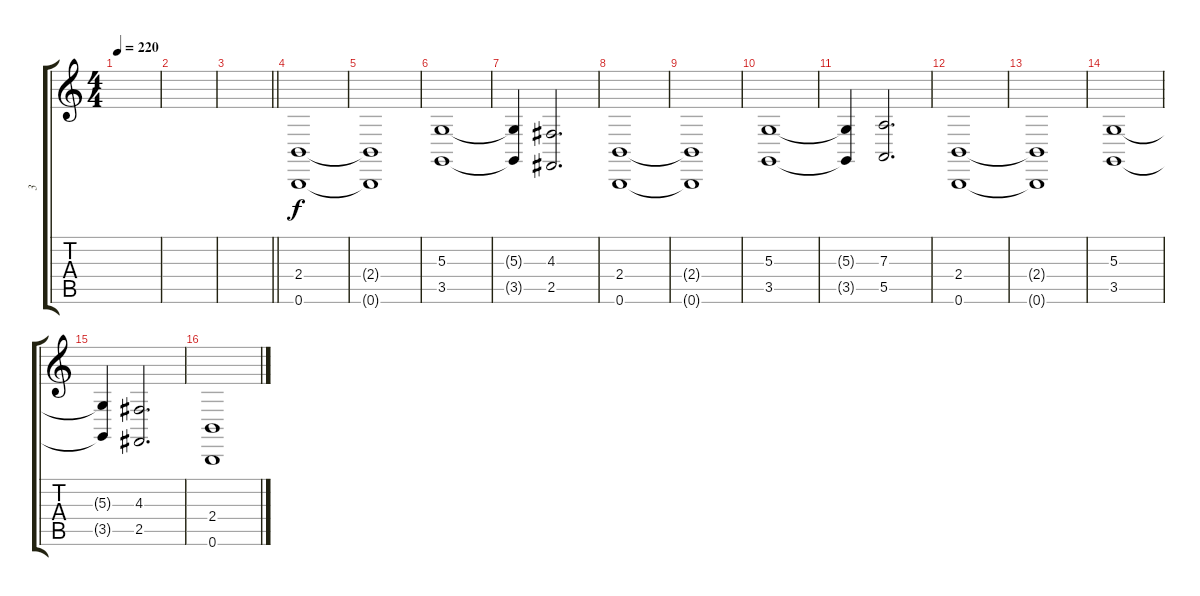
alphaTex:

\track ("3" "3") {instrument viola}
\staff {score tabs}
\tuning (B3 Gb3 D3 A2 E2 B1) {hide}
\ts (4 4)
\tempo 220
\clef g2
\ks c
|
|
\barLineRight lightlight
|
(2.4 0.6).1{volume 13} |
(2.4{t} 0.6{t}).1 |
(5.3 3.5).1 |
(5.3{t} 3.5{t}).4 (4.3 2.5).2{d} |
(2.4 0.6).1 |
(2.4{t} 0.6{t}).1 |
(5.3 3.5).1 |
(5.3{t} 3.5{t}).4 (7.3 5.5).2{d} |
(2.4 0.6).1 |
(2.4{t} 0.6{t}).1 |
(5.3 3.5).1 |
(5.3{t} 3.5{t}).4 (4.3 2.5).2{d} |
(2.4 0.6).1
